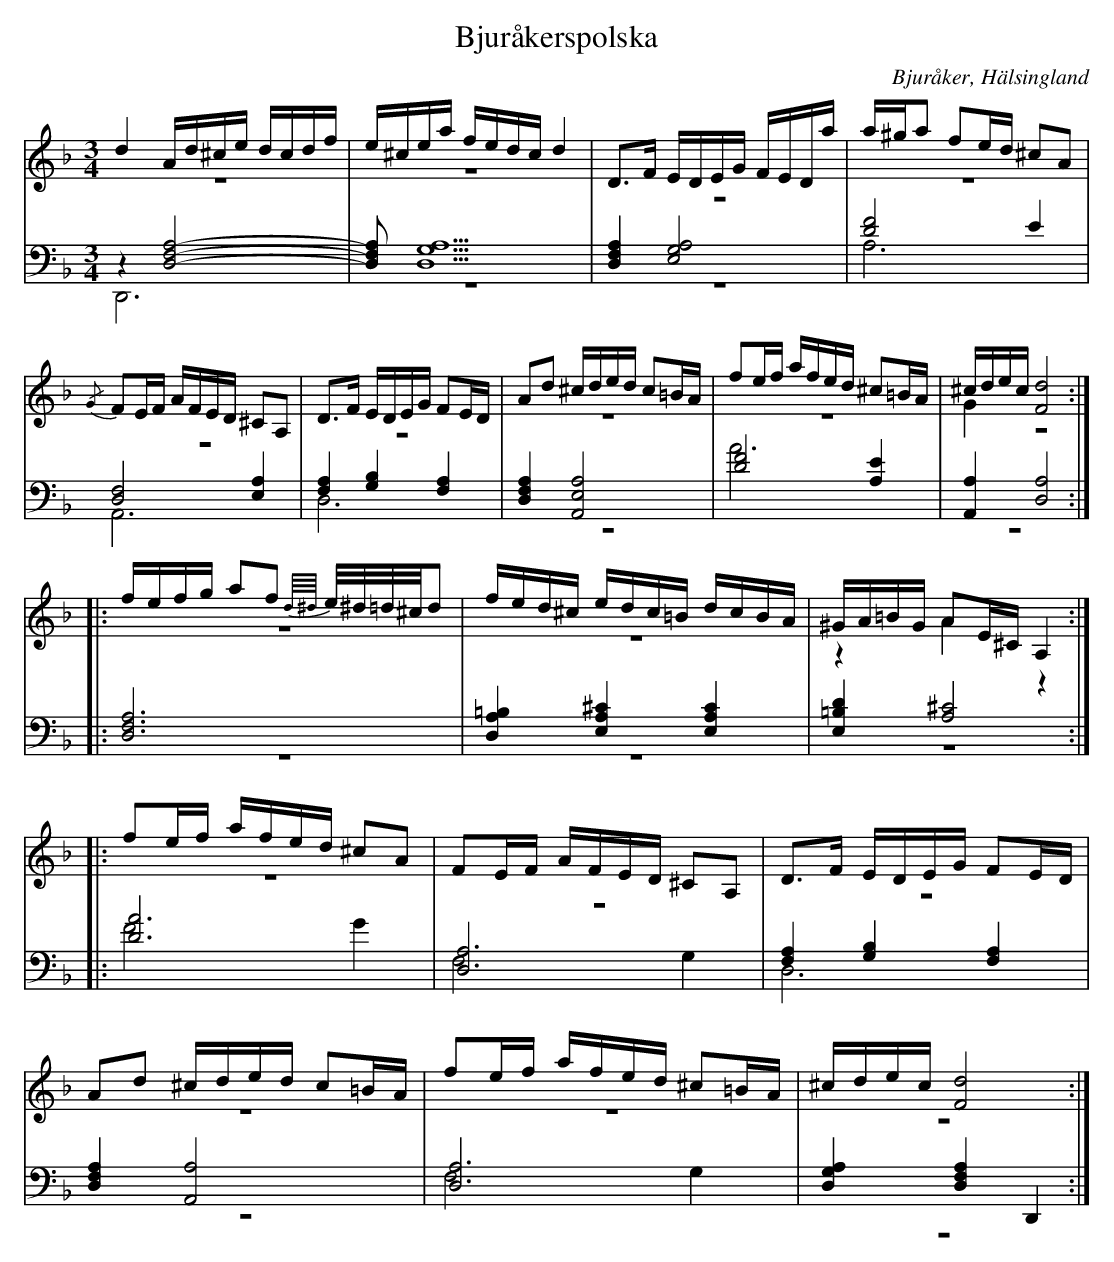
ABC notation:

X:1
T: Bjuråkerspolska
O: Bjuråker, Hälsingland
M: 3/4
L: 1/16
K: Dm
V:1
V:2 merge
V:3
V:4 merge
V:1
d4 Ad^ce dcdf |e^cea fedc d4|D2>F2 EDEG FEDa|a^ga2 f2ed ^c2A2|
{/G}F2EF AFED ^C2A,2|D2>F2 EDEG F2ED|A2d2 ^cded c2=BA|f2ef afed ^c2=BA|^cdec [F8d8]:|
|:fefg a2f2 {d//^d//}e/^d/=d/^c/d2 |fed^c edc=B dcBA|^GA=BG A2E^C A,4:|
|:f2ef afed ^c2A2|F2EF AFED ^C2A,2|D2>F2 EDEG F2ED|
A2d2 ^cded c2=BA|f2ef afed ^c2=BA|^cdec [F8d8]:|
V:2
z12|z12|z12|z12|
z12|z12|z12|z12|G4 z8:|
|:z12|z12|z4 A4 z4:|
|:z12|z12|z12|
z12|z12|z12:|
V:3 clef=bass
z4 [D,8F,8 A,8]-|[D,2F,2 A,2] [D,10G,10A,10]|[D,4F,4A,4] [E,8G,8A,8]|[D8F8] E4|
[D,8F,8] [E,4A,4]|[F,4A,4] [G,4B,4] [F,4A,4]|[D,4F,4A,4] [A,,8E,8A,8]|[D8F8] [A,4E4]|[A,,4A,4] [D,8A,8]:|
|:[D,12F,12A,12]|[D,4A,4=B,4] [E,4A,4^C4] [E,4A,4C4]|[E,4=B,4D4] [A,8^C8]:|
|:[D12A12]|[D,12A,12]|[F,4A,4] [G,4B,4] [F,4A,4]|
[D,4F,4A,4] [A,,8A,8]|[D,12A,12]|[D,4G,4A,4] [D,4F,4A,4] D,,4:|
V:4 clef=bass
D,,12|z12|z12|A,12|
A,,12|D,12|z12|A12|z12:|
|:z12|z12|z12:|
|:F8 G4|F,8 G,4|D,12|
z12|F,8 G,4|z12:|
